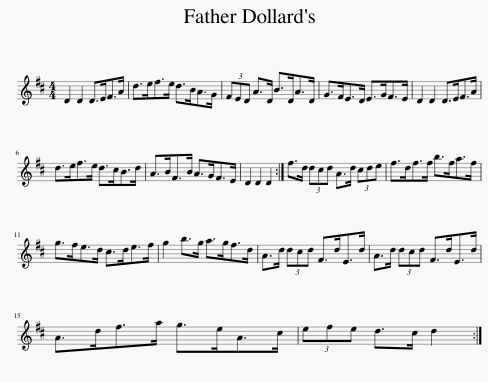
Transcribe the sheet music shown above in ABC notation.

X:1
L:1/8
M:4/4
I:linebreak $
K:D
V:1 treble
V:1
 D2 D2 D>EF>A | d>ef>e d>BA>G | (3FED A>D B>DA>D | G>FE>D E>GF>E | D2 D2 D>EF>A |$ %5
 d>ef>e d>cB>d | A>BF>B A>GF>E | D2 D2 D2 :| f>d (3dcd A>d (3cde | f>df>f b>fa>f |$ %10
 g>fe>d c>de>f | g2 b>g a>gf>d | A>d (3dcd F>dE>d | A>d (3dcd F>dE>d |$ A>df>a g>eA>c | %15
 (3efe d>c d2 :| %16
